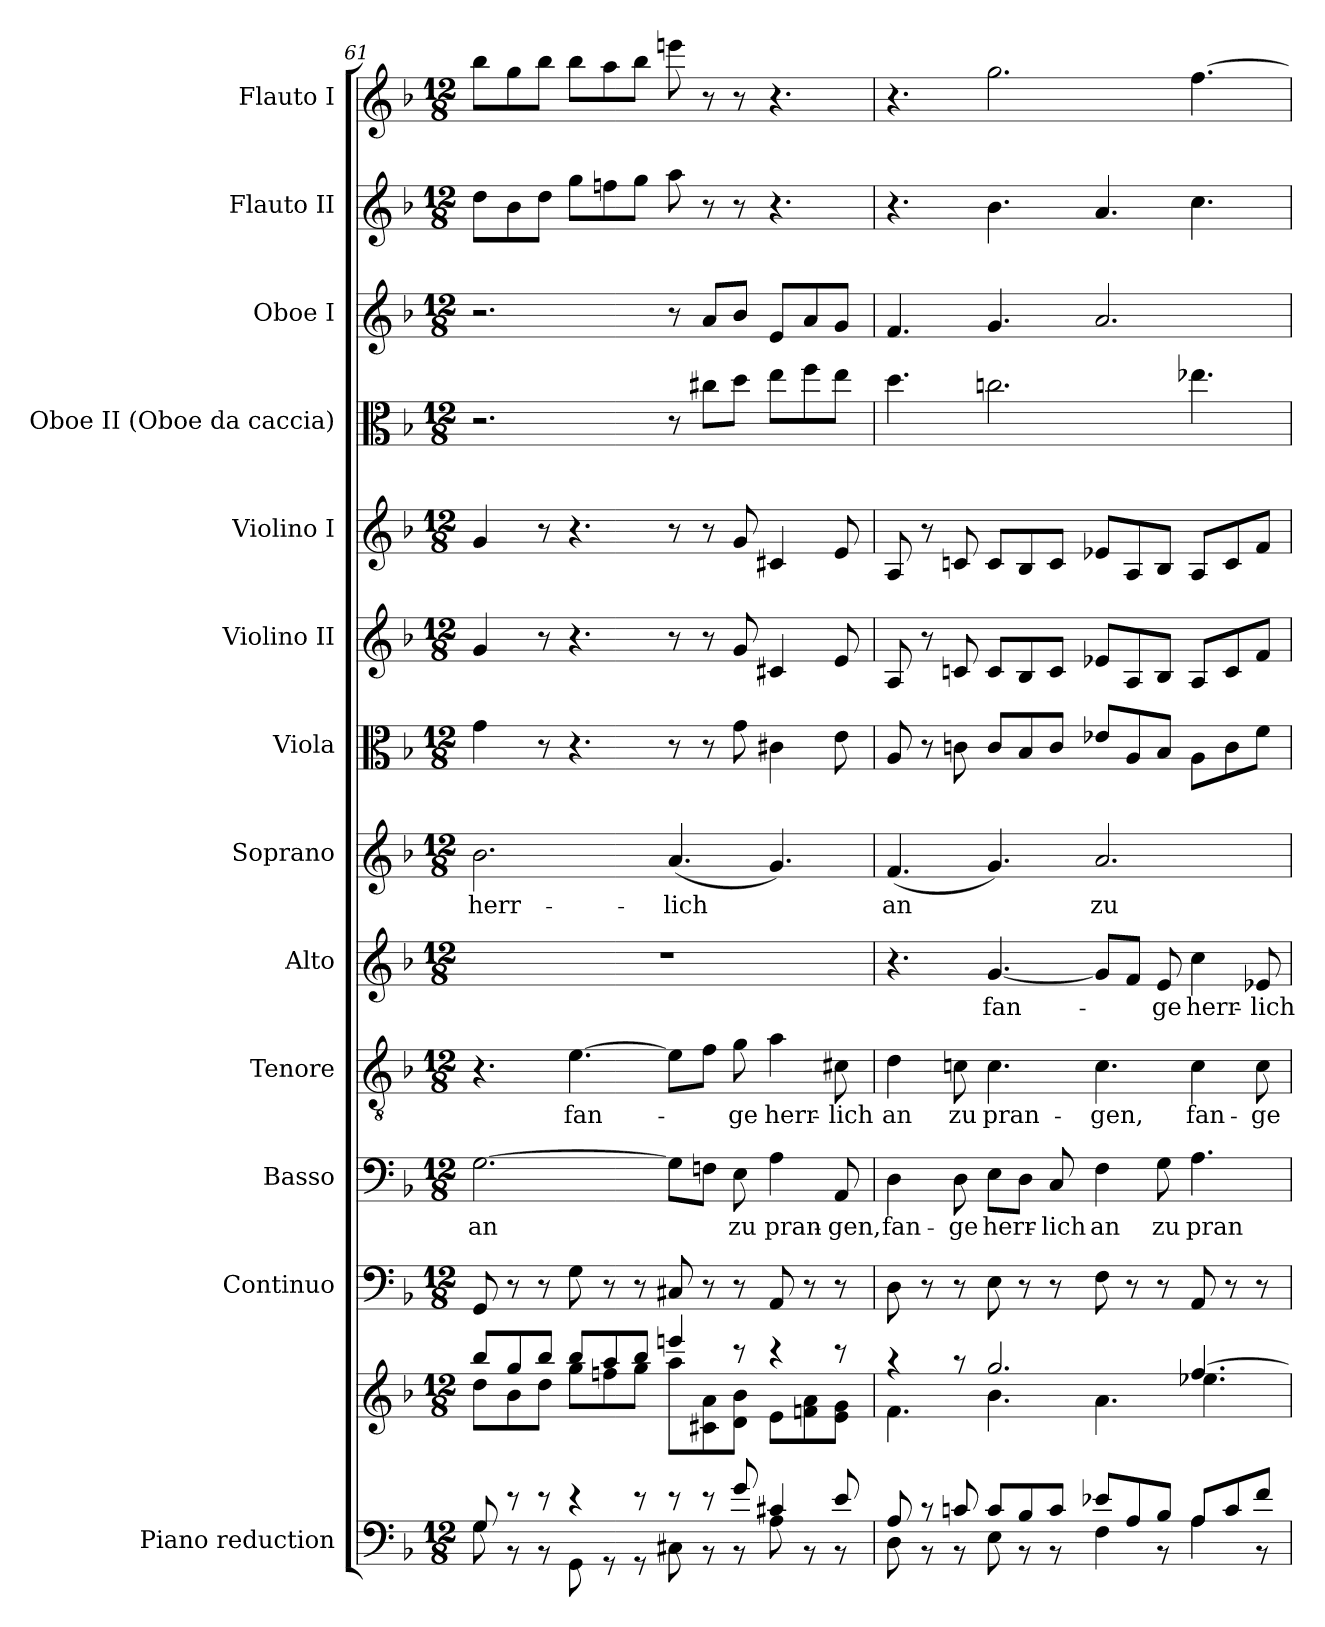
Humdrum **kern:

**kern	**kern	**kern	**kern	**text	**kern	**text	**kern	**text	**kern	**text	**kern	**kern	**kern	**kern	**kern	**kern	**kern
*part13	*part13	*part12	*part11	*part11	*part10	*part10	*part9	*part9	*part8	*part8	*part7	*part6	*part5	*part4	*part3	*part2	*part1
*staff14	*staff13	*staff12	*staff11	*staff11	*staff10	*staff10	*staff9	*staff9	*staff8	*staff8	*staff7	*staff6	*staff5	*staff4	*staff3	*staff2	*staff1
*I"Piano reduction	*	*I"Continuo	*I"Basso	*	*I"Tenore	*	*I"Alto	*	*I"Soprano	*	*I"Viola	*I"Violino II	*I"Violino I	*I"Oboe II (Oboe da caccia)	*I"Oboe I	*I"Flauto II	*I"Flauto I
*I'Pno	*	*	*	*	*	*	*	*	*	*	*I'Vla	*I'Vln	*I'Vln	*	*I'Ob	*I'Fl	*I'Fl
*clefF4	*clefG2	*clefF4	*clefF4	*	*clefGv2	*	*clefG2	*	*clefG2	*	*clefC3	*clefG2	*clefG2	*clefC3	*clefG2	*clefG2	*clefG2
*	*	*	*	*	*	*	*	*	*	*	*	*	*	*ITrd12c21	*	*	*
*k[b-]	*k[b-]	*k[b-]	*k[b-]	*	*k[b-]	*	*k[b-]	*	*k[b-]	*	*k[b-]	*k[b-]	*k[b-]	*k[b-]	*k[b-]	*k[b-]	*k[b-]
*M12/8	*M12/8	*M12/8	*M12/8	*	*M12/8	*	*M12/8	*	*M12/8	*	*M12/8	*M12/8	*M12/8	*M12/8	*M12/8	*M12/8	*M12/8
=61	=61	=61	=61	=61	=61	=61	=61	=61	=61	=61	=61	=61	=61	=61	=61	=61	=61
*^	*^	*	*	*	*	*	*	*	*	*	*	*	*	*	*	*	*
!	!	!	!	!	!	!LO:LY:b	!	!	!	!	!	!LO:LY:b	!	!	!	!	!	!	!
8G/	8G\	8bb-/L	8dd\L	8GG/	[2.G\	an	4.r	.	1.r	.	2.b-\	herr-	4g\	4g/	4g/	2.r	2.r	8dd\L	8bb-\L
8r	8r	8gg/	8b-\	8r	.	.	.	.	.	.	.	.	.	.	.	.	.	8b-\	8gg\
8r	8r	8bb-/J	8dd\J	8r	.	.	.	.	.	.	.	.	8r	8r	8r	.	.	8dd\J	8bb-\J
!	!	!	!	!	!	!	!	!LO:LY:b	!	!	!	!	!	!	!	!	!	!	!
4r	8GG\	8bb-/L	8gg\L	8G\	.	.	[4.e\	fan-	.	.	.	.	4.r	4.r	4.r	.	.	8gg\L	8bb-\L
.	8r	8aa/	8ffn\	8r	.	.	.	.	.	.	.	.	.	.	.	.	.	8ffn\	8aa\
8r	8r	8bb-/J	8gg\J	8r	.	.	.	.	.	.	.	.	.	.	.	.	.	8gg\J	8bb-\J
!	!	!	!	!	!	!	!	!	!	!	!	!LO:LY:b	!	!	!	!	!	!	!
8r	8C#X\	4eeen/	8aa\L	8C#X/	8G\L]	.	8e\L]	.	.	.	(4.a/	-lich	8r	8r	8r	8r	8r	8aa\	8eeen\
8r	8r	.	8c#X\ 8a\	8r	8Fn\J	.	8f\J	.	.	.	.	.	8r	8r	8r	8c#X\L	8a/L	8r	8r
!	!	!	!	!	!	!LO:LY:b	!	!LO:LY:b	!	!	!	!	!	!	!	!	!	!	!
8g/	8r	8r	8d\ 8b-\J	8r	8E\	zu	8g\	-ge	.	.	.	.	8g\	8g/	8g/	8d\J	8b-/J	8r	8r
!	!	!	!	!	!	!LO:LY:b	!	!LO:LY:b	!	!	!	!	!	!	!	!	!	!	!
4c#X/	8A\	4r	8e\L	8AA/	4A\	pran-	4a\	herr-	.	.	4.g/)	.	4c#X\	4c#X/	4c#X/	8e\L	8e/L	4.r	4.r
.	8r	.	8fn\ 8a\	8r	.	.	.	.	.	.	.	.	.	.	.	8f\	8a/	.	.
!	!	!	!	!	!	!LO:LY:b	!	!LO:LY:b	!	!	!	!	!	!	!	!	!	!	!
8e/	8r	8r	8e\ 8g\J	8r	8AA/	-gen,	8c#X\	-lich	.	.	.	.	8e\	8e/	8e/	8e\J	8g/J	.	.
=62	=62	=62	=62	=62	=62	=62	=62	=62	=62	=62	=62	=62	=62	=62	=62	=62	=62	=62	=62
!	!	!	!	!	!	!LO:LY:b	!	!LO:LY:b	!	!	!	!LO:LY:b	!	!	!	!	!	!	!
8A/	8D\	4r	4.f\	8D\	4D\	fan-	4d\	an	4.r	.	(4.f/	an	8A/	8A/	8A/	4.d\	4.f/	4.r	4.r
8r	8r	.	.	8r	.	.	.	.	.	.	.	.	8r	8r	8r	.	.	.	.
!	!	!	!	!	!	!LO:LY:b	!	!LO:LY:b	!	!	!	!	!	!	!	!	!	!	!
8cn/	8r	8r	.	8r	8D\	-ge	8cn\	zu	.	.	.	.	8cn\	8cn/	8cn/	.	.	.	.
!	!	!	!	!	!	!LO:LY:b	!	!LO:LY:b	!	!LO:LY:b	!	!	!	!	!	!	!	!	!
8c/L	8E\	2.gg/	4.b-\	8E\	8E\L	herr-	4.c\	pran-	[4.g/	fan-	4.g/)	.	8c/L	8c/L	8c/L	2.cn\	4.g/	4.b-\	2.gg\
8B-/	8r	.	.	8r	8D\J	.	.	.	.	.	.	.	8B-/	8B-/	8B-/	.	.	.	.
!	!	!	!	!	!	!LO:LY:b	!	!	!	!	!	!	!	!	!	!	!	!	!
8c/J	8r	.	.	8r	8C/	-lich	.	.	.	.	.	.	8c/J	8c/J	8c/J	.	.	.	.
!	!	!	!	!	!	!LO:LY:b	!	!LO:LY:b	!	!	!	!LO:LY:b	!	!	!	!	!	!	!
8e-X/L	4F\	.	4.a\	8F\	4F\	an	4.c\	-gen,	8g/L]	.	2.a/	zu	8e-X/L	8e-X/L	8e-X/L	.	2.a/	4.a/	.
8A/	.	.	.	8r	.	.	.	.	8f/J	.	.	.	8A/	8A/	8A/	.	.	.	.
!	!	!	!	!	!	!LO:LY:b	!	!	!	!LO:LY:b	!	!	!	!	!	!	!	!	!
8B-/J	8r	.	.	8r	8G\	zu	.	.	8e/	-ge	.	.	8B-/J	8B-/J	8B-/J	.	.	.	.
!	!	!	!	!	!	!LO:LY:b	!	!LO:LY:b	!	!LO:LY:b	!	!	!	!	!	!	!	!	!
8A/L	4A\	[4.ff/	4.ee-X\	8AA/	4.A\	pran-	4c\	fan-	4cc\	herr-	.	.	8A\L	8A/L	8A/L	4.e-X\	.	4.cc\	[4.ff\
8c/	.	.	.	8r	.	.	.	.	.	.	.	.	8c\	8c/	8c/	.	.	.	.
!	!	!	!	!	!	!	!	!LO:LY:b	!	!LO:LY:b	!	!	!	!	!	!	!	!	!
8f/J	8r	.	.	8r	.	.	8c\	-ge	8e-X/	-lich	.	.	8f\J	8f/J	8f/J	.	.	.	.
*v	*v	*	*	*	*	*	*	*	*	*	*	*	*	*	*	*	*	*	*
*	*v	*v	*	*	*	*	*	*	*	*	*	*	*	*	*	*	*	*
=	=	=	=	=	=	=	=	=	=	=	=	=	=	=	=	=	=
*-	*-	*-	*-	*-	*-	*-	*-	*-	*-	*-	*-	*-	*-	*-	*-	*-	*-
